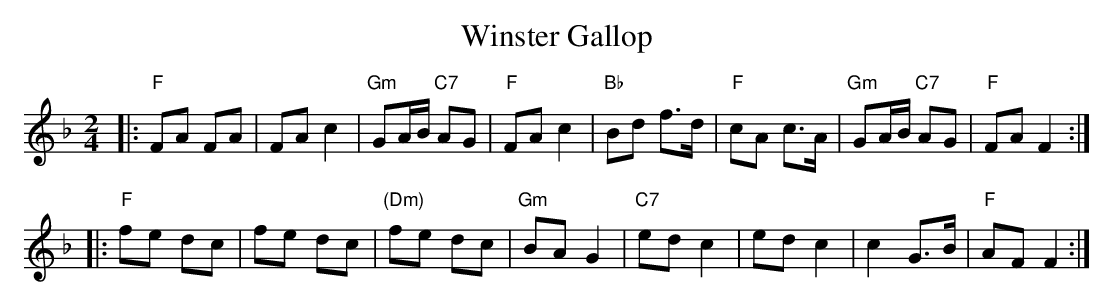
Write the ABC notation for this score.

X:1
T:Winster Gallop
M:2/4
L:1/8
K:F
|: "F"FA FA | FA c2 | "Gm"GA/B/ "C7"AG | "F"FA c2 \
| "Bb"Bd f>d | "F"cA c>A | "Gm"GA/B/ "C7"AG | "F"FA F2 :|
|: "F"fe dc | fe dc | "(Dm)"fe dc | "Gm"BA G2 \
| "C7"ed c2 | ed c2 | c2 G>B | "F"AF F2 :|
